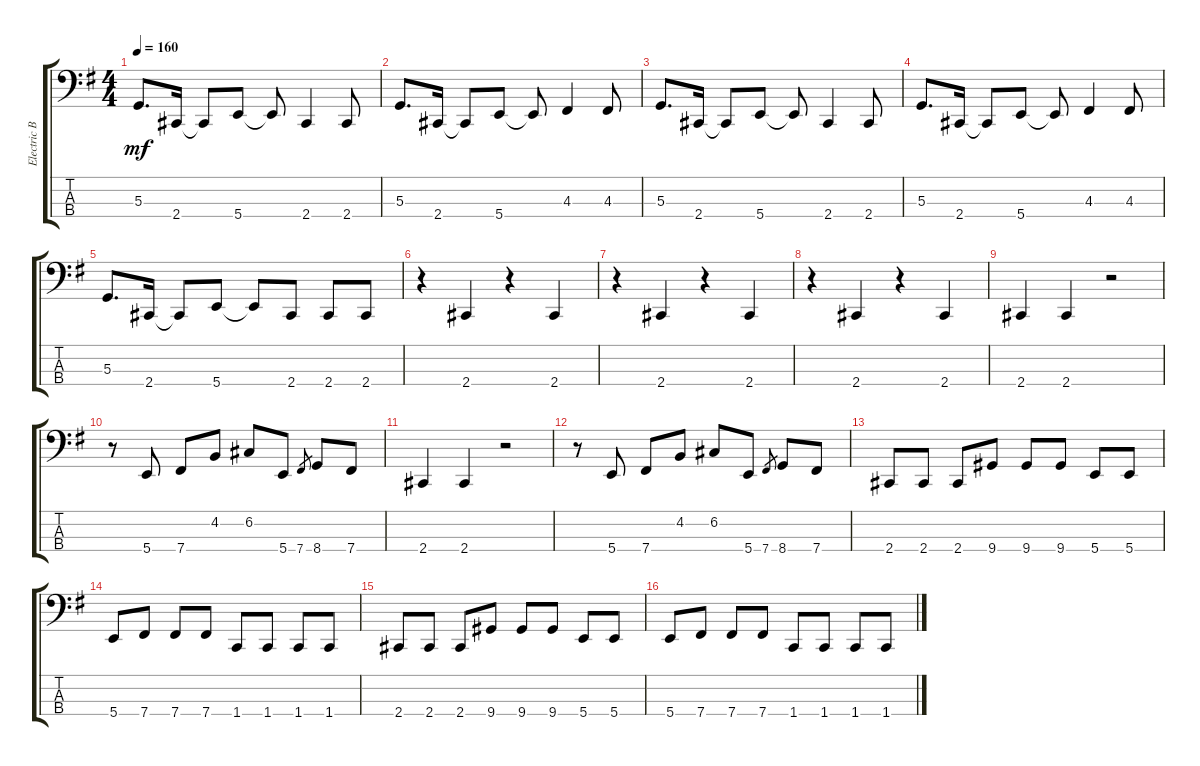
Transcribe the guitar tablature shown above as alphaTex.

\track ("Electric Bass <REITA>" "Electric B") {instrument electricbassfinger}
\staff {score tabs}
\tuning (C2 G1 D1 B0) {hide}
\ts (4 4)
\tempo 160
\clef f4
\ks g
5.3.8{d dy mf} 2.4.16 2.4{t}.8 5.4.8 5.4{t}.8 2.4.4 2.4.8 |
5.3.8{d} 2.4.16 2.4{t}.8 5.4.8 5.4{t}.8 4.3.4 4.3.8 |
5.3.8{d} 2.4.16 2.4{t}.8 5.4.8 5.4{t}.8 2.4.4 2.4.8 |
5.3.8{d} 2.4.16 2.4{t}.8 5.4.8 5.4{t}.8 4.3.4 4.3.8 |
5.3.8{d} 2.4.16 2.4{t}.8 5.4.8 5.4{t}.8 2.4.8 2.4.8 2.4.8 |
r.4 2.4.4 r.4 2.4.4 |
r.4 2.4.4 r.4 2.4.4 |
r.4 2.4.4 r.4 2.4.4 |
\section ("" "")
2.4.4 2.4.4 r.2 |
r.8 5.4.8 7.4.8 4.2.8 6.2.8 5.4.8 7.4.8{gr} 8.4.8 7.4.8 |
2.4.4 2.4.4 r.2 |
r.8 5.4.8 7.4.8 4.2.8 6.2.8 5.4.8 7.4.8{gr} 8.4.8 7.4.8 |
\section ("" "")
2.4.8 2.4.8 2.4.8 9.4.8 9.4.8 9.4.8 5.4.8 5.4.8 |
5.4.8 7.4.8 7.4.8 7.4.8 1.4.8 1.4.8 1.4.8 1.4.8 |
2.4.8 2.4.8 2.4.8 9.4.8 9.4.8 9.4.8 5.4.8 5.4.8 |
5.4.8 7.4.8 7.4.8 7.4.8 1.4.8 1.4.8 1.4.8 1.4.8
